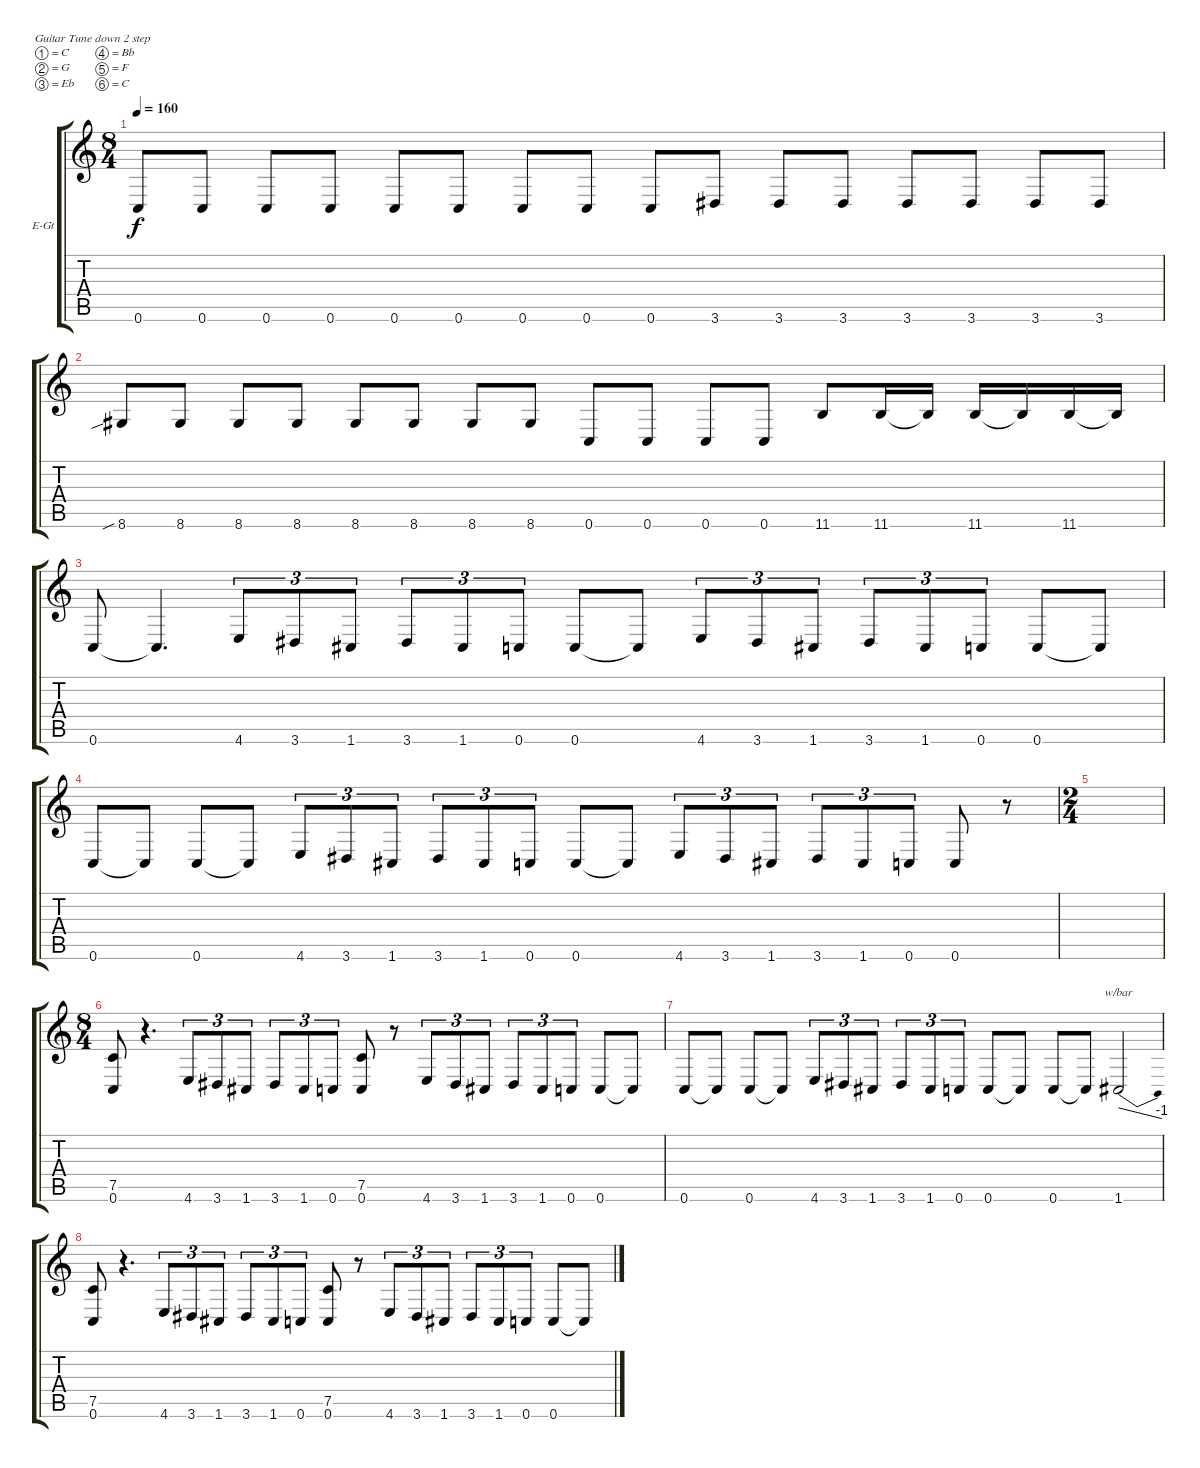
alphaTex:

\defaultSystemsLayout 4
\bracketExtendMode groupsimilarinstruments
\firstSystemTrackNameOrientation horizontal
\otherSystemsTrackNameOrientation horizontal
\track ("Electric Guitar" "E-Gt") {instrument distortionguitar}
\staff {score tabs}
\tuning (C4 G3 Eb3 Bb2 F2 C2)
\ts (8 4)
\tempo 160
\clef g2
\ks c
0.6.8{dy f} 0.6.8 0.6.8 0.6.8 0.6.8 0.6.8 0.6.8 0.6.8 0.6.8 3.6.8 3.6.8 3.6.8 3.6.8 3.6.8 3.6.8 3.6.8 |
8.6{sib}.8 8.6.8 8.6.8 8.6.8 8.6.8 8.6.8 8.6.8 8.6.8 0.6.8 0.6.8 0.6.8 0.6.8 11.6.8 11.6.16 11.6{t}.16 11.6.16 11.6{t}.16 11.6.16 11.6{t}.16 |
0.6.8 0.6{t}.4{d} 4.6.8{tu (3 2)} 3.6.8{tu (3 2)} 1.6.8{tu (3 2)} 3.6.8{tu (3 2)} 1.6.8{tu (3 2)} 0.6.8{tu (3 2)} 0.6.8 0.6{t}.8 4.6.8{tu (3 2)} 3.6.8{tu (3 2)} 1.6.8{tu (3 2)} 3.6.8{tu (3 2)} 1.6.8{tu (3 2)} 0.6.8{tu (3 2)} 0.6.8 0.6{t}.8 |
0.6.8 0.6{t}.8 0.6.8 0.6{t}.8 4.6.8{tu (3 2)} 3.6.8{tu (3 2)} 1.6.8{tu (3 2)} 3.6.8{tu (3 2)} 1.6.8{tu (3 2)} 0.6.8{tu (3 2)} 0.6.8 0.6{t}.8 4.6.8{tu (3 2)} 3.6.8{tu (3 2)} 1.6.8{tu (3 2)} 3.6.8{tu (3 2)} 1.6.8{tu (3 2)} 0.6.8{tu (3 2)} 0.6.8 r.8 |
\ts (2 4)
|
\ts (8 4)
(0.6 7.5).8 r.4{d} 4.6.8{tu (3 2)} 3.6.8{tu (3 2)} 1.6.8{tu (3 2)} 3.6.8{tu (3 2)} 1.6.8{tu (3 2)} 0.6.8{tu (3 2)} (0.6 7.5).8 r.8 4.6.8{tu (3 2)} 3.6.8{tu (3 2)} 1.6.8{tu (3 2)} 3.6.8{tu (3 2)} 1.6.8{tu (3 2)} 0.6.8{tu (3 2)} 0.6.8 0.6{t}.8 |
0.6.8 0.6{t}.8 0.6.8 0.6{t}.8 4.6.8{tu (3 2)} 3.6.8{tu (3 2)} 1.6.8{tu (3 2)} 3.6.8{tu (3 2)} 1.6.8{tu (3 2)} 0.6.8{tu (3 2)} 0.6.8 0.6{t}.8 0.6.8 0.6{t}.8 1.6.2{tbe (dive default 25.8 0 59.4 -4)} |
(0.6 7.5).8 r.4{d} 4.6.8{tu (3 2)} 3.6.8{tu (3 2)} 1.6.8{tu (3 2)} 3.6.8{tu (3 2)} 1.6.8{tu (3 2)} 0.6.8{tu (3 2)} (0.6 7.5).8 r.8 4.6.8{tu (3 2)} 3.6.8{tu (3 2)} 1.6.8{tu (3 2)} 3.6.8{tu (3 2)} 1.6.8{tu (3 2)} 0.6.8{tu (3 2)} 0.6.8 0.6{t}.8
